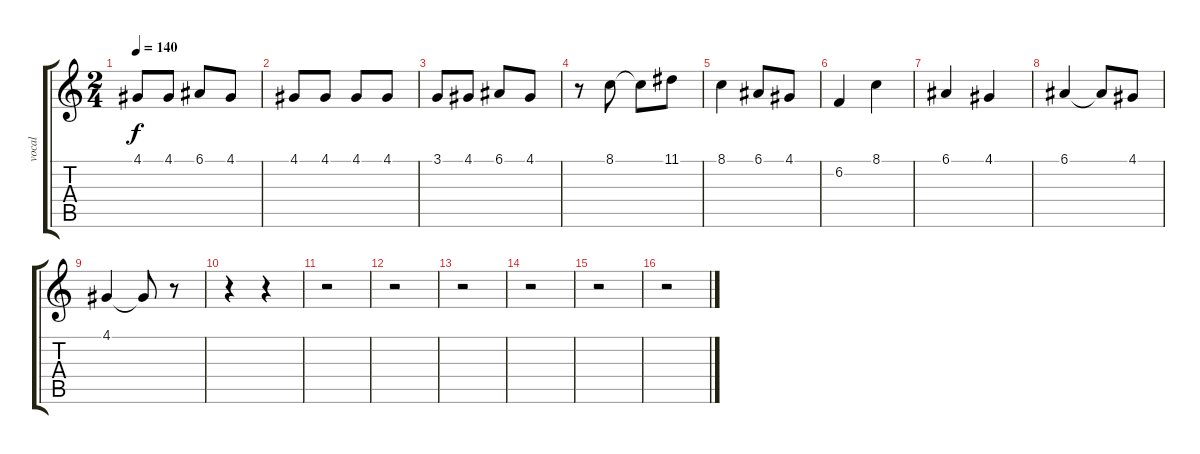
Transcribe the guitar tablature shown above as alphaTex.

\track ("vocal" "vocal") {instrument violin}
\staff {score tabs}
\tuning (E4 B3 G3 D3 A2 E2) {hide}
\ts (2 4)
\tempo 140
\clef g2
\ks c
4.1{t}.8{dy f} 4.1.8 6.1.8 4.1.8 |
4.1.8 4.1.8 4.1.8 4.1.8 |
3.1.8 4.1.8 6.1.8 4.1.8 |
r.8 8.1.8 8.1{t}.8 11.1.8 |
8.1.4 6.1.8 4.1.8 |
6.2.4 8.1.4 |
6.1.4 4.1.4 |
6.1.4 6.1{t}.8 4.1.8 |
4.1.4 4.1{t}.8 r.8 |
r.4 r.4 |
r.2 |
r.2 |
r.2 |
r.2 |
r.2 |
r.2
